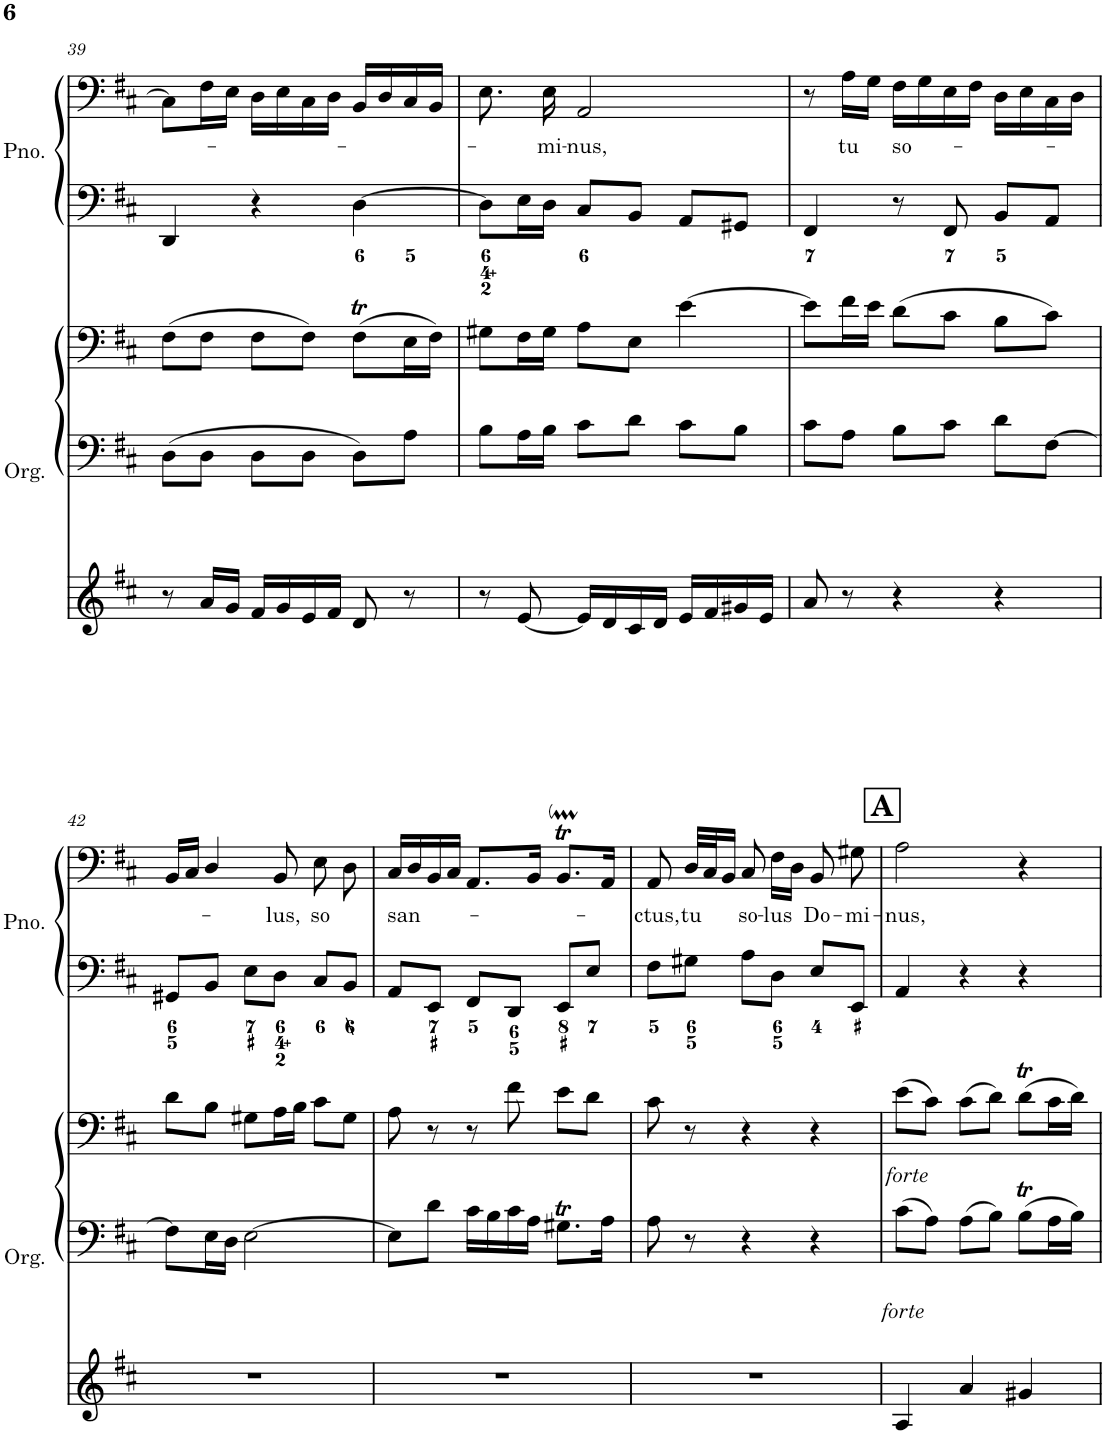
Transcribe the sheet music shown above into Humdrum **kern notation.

**kern	**kern	**text	**kern	**dynam	**kern	**kern	**text
*part2	*part2	*part2	*part2	*part2	*part1	*part1	*part1
*staff5	*staff4	*staff4	*staff3	*staff3/4/5	*staff2	*staff1	*staff1
*I"Organ	*	*	*	*	*I"Piano	*	*
*I'Org.	*	*	*	*	*I'Pno.	*	*
!!LO:PB:g=z
*clefG2	*clefF4	*	*clefF4	*	*clefF4	*clefF4	*
*k[f#c#]	*k[f#c#]	*	*k[f#c#]	*	*k[f#c#]	*k[f#c#]	*
*M3/4	*M3/4	*	*M3/4	*	*M3/4	*M3/4	*
=39	=39	=39	=39	=39	=39	=39	=39
8r	8D\L	.	(8F#\L	.	4DD/	8C#\L]	.
16a'/LL	8D\J	.	8F#\J	.	.	16F#\L	.
16g'/JJ	.	.	.	.	.	16E\JJ	.
16f#'/LL	8D\L	.	8F#\L	.	4r	16D\LL	.
16g'/	.	.	.	.	.	16E\	.
16e'/	8D\J	.	8F#\J)	.	.	16C#\	.
16f#'/JJ	.	.	.	.	.	16D\JJ	.
8d/	8D\L	.	(8F#t\L	.	[4D\	16BB/LL	.
.	.	.	.	.	.	16D/	.
8r	8A\J	.	16E\L	.	.	16C#/	.
.	.	.	16F#\JJ)	.	.	16BB/JJ	.
=40	=40	=40	=40	=40	=40	=40	=40
8r	8B\L	.	8G#X\L	.	8D\L]	8.E\	.
[8e/	16A\L	.	16F#\L	.	16E\L	.	.
!	!	!	!	!	!	!	!LO:LY:b
.	16B\JJ	.	16G#\JJ	.	16D\JJ	16E\	-mi-
!	!	!	!	!	!	!	!LO:LY:b
16e'/LL]	8c#\L	.	8A\L	.	8C#/L	2AA/	-nus,
16d'/	.	.	.	.	.	.	.
16c#'/	8d\J	.	8E\J	.	8BB/J	.	.
16d'/JJ	.	.	.	.	.	.	.
16e'/LL	8c#\L	.	[4e\	.	8AA/L	.	.
16f#'/	.	.	.	.	.	.	.
16g#X'/	8B\J	.	.	.	8GG#X/J	.	.
16e'/JJ	.	.	.	.	.	.	.
=41	=41	=41	=41	=41	=41	=41	=41
8a/	8c#\L	.	8e\L]	.	4FF#/	8r	.
!	!	!	!	!	!	!	!LO:LY:b
8r	8A\J	.	16f#'\L	.	.	16A\LL	tu
.	.	.	16e'\JJ	.	.	16G\JJ	.
!	!	!	!	!	!	!	!LO:LY:b
4r	8B\L	.	(8d\L	.	8r	16F#\LL	so-
.	.	.	.	.	.	16G\	.
.	8c#\J	.	8c#\J	.	8FF#/	16E\	.
.	.	.	.	.	.	16F#\JJ	.
4r	8d\L	.	8B\L	.	8BB/L	16D\LL	.
.	.	.	.	.	.	16E\	.
.	[8F#\J	.	8c#\J)	.	8AA/J	16C#\	.
.	.	.	.	.	.	16D\JJ	.
!!LO:LB:g=z
=42	=42	=42	=42	=42	=42	=42	=42
2.r	8F#\L]	.	8d\L	.	8GG#X/L	16BB/LL	.
.	.	.	.	.	.	16C#/JJ	.
.	16E'\L	.	8B\J	.	8BB/J	4D/	.
.	16D'\JJ	.	.	.	.	.	.
.	[2E\	.	8G#X\L	.	8E\L	.	.
!	!	!	!	!	!	!	!LO:LY:b
.	.	.	16A'\L	.	8D\J	8BB/	lus,
.	.	.	16B'\JJ	.	.	.	.
!	!	!	!	!	!	!	!LO:LY:b
.	.	.	8c#\L	.	8C#/L	8E\	so
.	.	.	8G#\J	.	8BB/J	8D\	.
=43	=43	=43	=43	=43	=43	=43	=43
!	!	!	!	!	!	!	!LO:LY:b
2.r	8E\L]	.	8A\	.	8AA/L	16C#/LL	san-
.	.	.	.	.	.	16D/	.
!	!	!LO:LY:b	!	!	!	!	!
.	8d\J	.	8r	.	8EE/J	16BB/	.
.	.	.	.	.	.	16C#/JJ	.
.	16c#'\LL	.	8r	.	8FF#/L	8.AA/L	.
.	16B'\	.	.	.	.	.	.
.	16c#'\	.	8f#\	.	8DD/J	.	.
.	16A'\JJ	.	.	.	.	16BB/Jk	.
.	8.G#Xt\L	.	8e\L	.	8EE/L	8.BBTM/L	.
.	.	.	8d\J	.	8E/J	.	.
.	16A\Jk	.	.	.	.	16AA/Jk	.
=44	=44	=44	=44	=44	=44	=44	=44
!	!	!	!	!	!	!	!LO:LY:b
2.r	8A\	.	8c#\	.	8F#\L	8AA/	-ctus,
!	!	!	!	!	!	!	!LO:LY:b
.	8r	.	8r	.	8G#X\J	32D/LLL	tu
.	.	.	.	.	.	32C#/J	.
.	.	.	.	.	.	16BB/JJ	.
!	!	!	!	!	!	!	!LO:LY:b
.	4r	.	4r	.	8A\L	8C#/	so-
!	!	!	!	!	!	!	!LO:LY:b
.	.	.	.	.	8D\J	16F#\LL	-lus
.	.	.	.	.	.	16D\JJ	.
!	!	!	!	!	!	!	!LO:LY:b
.	4r	.	4r	.	8E/L	8BB/	Do-
!	!	!	!	!	!	!	!LO:LY:b
.	.	.	.	.	8EE/J	8G#X\	-mi-
!!LO:REH:place=s1:a:B:cj:fs=14:t=A
=45	=45	=45	=45	=45	=45	=45	=45
!	!	!	!	!LO:DY:b=2	!	!	!LO:LY:b
!	!	!	!	!LO:DY:n=1:b	!	!	!
8.A/	8c#\L	.	(8e\L	other-dynamics other-dynamics	4AA/	2A\	-nus,
.	8A'<\J	.	8c#'<\J)	.	.	.	.
16ryy	.	.	.	.	.	.	.
4a/	8A\L	.	(8c#\L	.	4r	.	.
.	8B\J	.	8d\J)	.	.	.	.
4g#X/	8BT\L	.	(8dT\L	.	4r	4r	.
.	16A\L	.	16c#\L	.	.	.	.
.	16B\JJ	.	16d\JJ)	.	.	.	.
=	=	=	=	=	=	=	=
*-	*-	*-	*-	*-	*-	*-	*-
